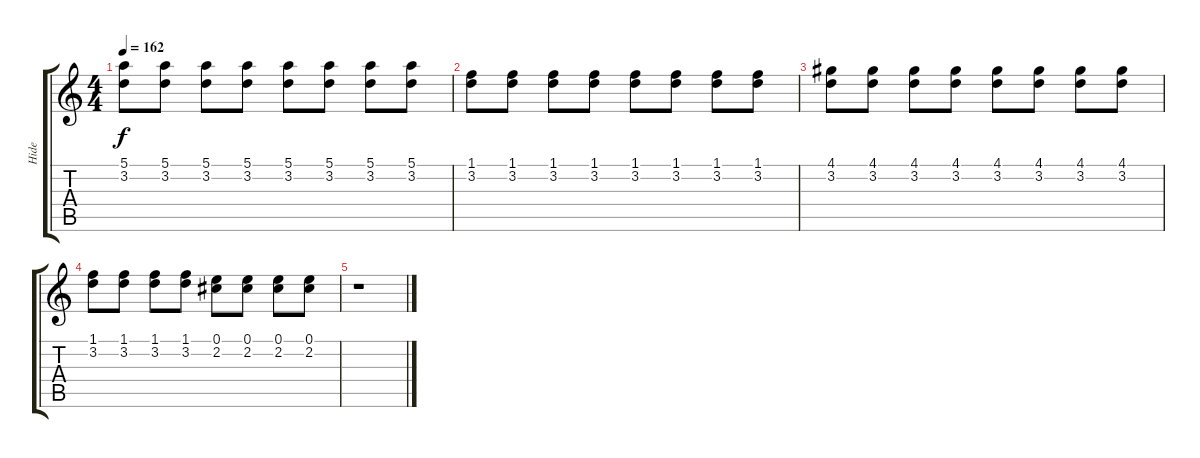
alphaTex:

\track ("Hide" "Hide") {instrument distortionguitar}
\staff {score tabs}
\tuning (E4 B3 G3 D3 A2 D2) {hide}
\ts (4 4)
\tempo 162
\clef g2
\ks c
(5.1 3.2).8{dy f} (5.1 3.2).8 (5.1 3.2).8 (5.1 3.2).8 (5.1 3.2).8 (5.1 3.2).8 (5.1 3.2).8 (5.1 3.2).8 |
(1.1 3.2).8 (1.1 3.2).8 (1.1 3.2).8 (1.1 3.2).8 (1.1 3.2).8 (1.1 3.2).8 (1.1 3.2).8 (1.1 3.2).8 |
(4.1 3.2).8 (4.1 3.2).8 (4.1 3.2).8 (4.1 3.2).8 (4.1 3.2).8 (4.1 3.2).8 (4.1 3.2).8 (4.1 3.2).8 |
(1.1 3.2).8 (1.1 3.2).8 (1.1 3.2).8 (1.1 3.2).8 (0.1 2.2).8 (0.1 2.2).8 (0.1 2.2).8 (0.1 2.2).8 |
r.1
